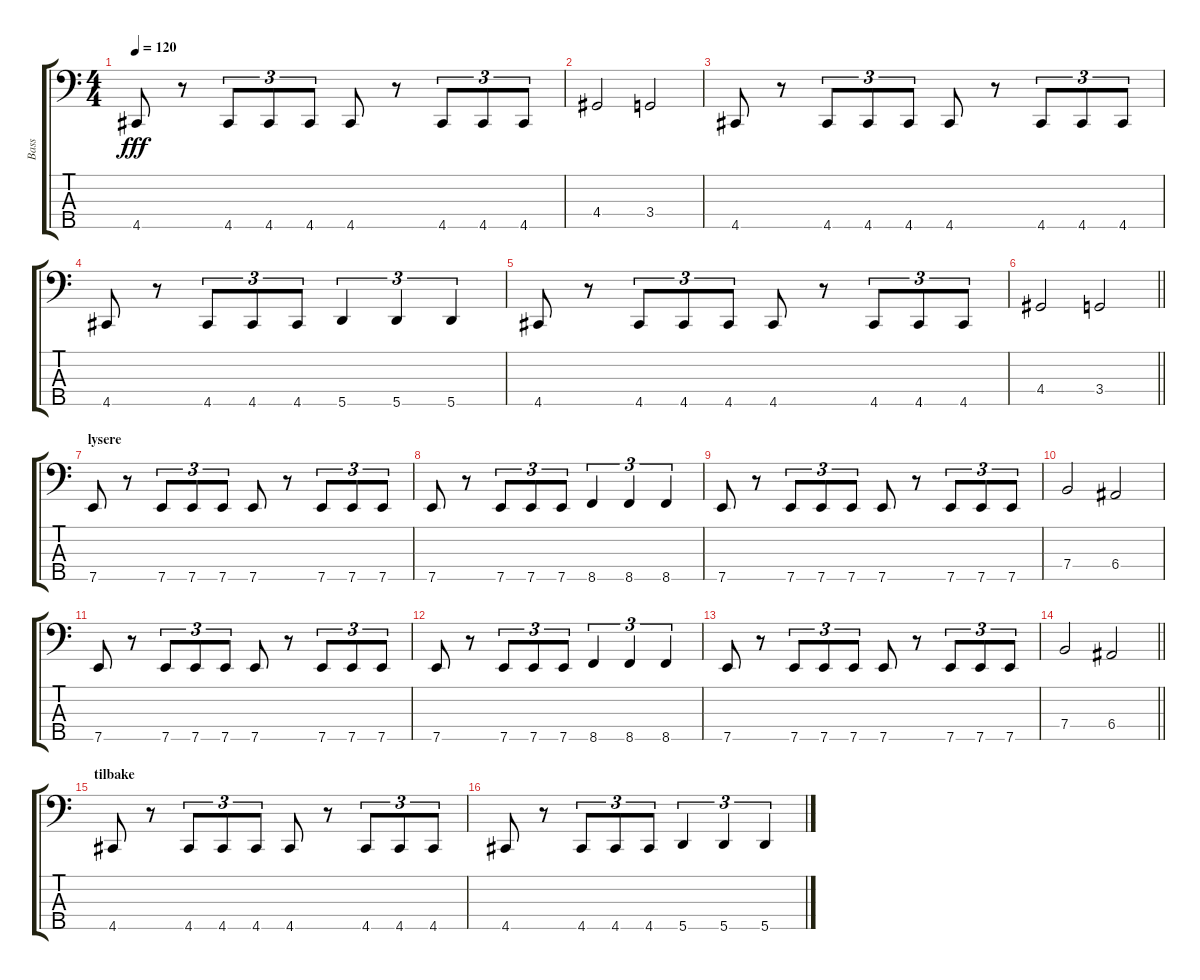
\track ("Bass" "Bass") {instrument electricbassfinger}
\staff {score tabs}
\tuning (G2 D2 A1 E1 A0) {hide}
\ts (4 4)
\tempo 120
\clef f4
\ks c
4.5.8{dy fff} r.8 4.5.8{tu (3 2)} 4.5.8{tu (3 2)} 4.5.8{tu (3 2)} 4.5.8 r.8 4.5.8{tu (3 2)} 4.5.8{tu (3 2)} 4.5.8{tu (3 2)} |
4.4.2 3.4.2 |
4.5.8 r.8 4.5.8{tu (3 2)} 4.5.8{tu (3 2)} 4.5.8{tu (3 2)} 4.5.8 r.8 4.5.8{tu (3 2)} 4.5.8{tu (3 2)} 4.5.8{tu (3 2)} |
4.5.8 r.8 4.5.8{tu (3 2)} 4.5.8{tu (3 2)} 4.5.8{tu (3 2)} 5.5.4{tu (3 2)} 5.5.4{tu (3 2)} 5.5.4{tu (3 2)} |
4.5.8 r.8 4.5.8{tu (3 2)} 4.5.8{tu (3 2)} 4.5.8{tu (3 2)} 4.5.8 r.8 4.5.8{tu (3 2)} 4.5.8{tu (3 2)} 4.5.8{tu (3 2)} |
\barLineRight lightlight
4.4.2 3.4.2 |
\section ("" "lysere")
7.5.8 r.8 7.5.8{tu (3 2)} 7.5.8{tu (3 2)} 7.5.8{tu (3 2)} 7.5.8 r.8 7.5.8{tu (3 2)} 7.5.8{tu (3 2)} 7.5.8{tu (3 2)} |
7.5.8 r.8 7.5.8{tu (3 2)} 7.5.8{tu (3 2)} 7.5.8{tu (3 2)} 8.5.4{tu (3 2)} 8.5.4{tu (3 2)} 8.5.4{tu (3 2)} |
7.5.8 r.8 7.5.8{tu (3 2)} 7.5.8{tu (3 2)} 7.5.8{tu (3 2)} 7.5.8 r.8 7.5.8{tu (3 2)} 7.5.8{tu (3 2)} 7.5.8{tu (3 2)} |
7.4.2 6.4.2 |
7.5.8 r.8 7.5.8{tu (3 2)} 7.5.8{tu (3 2)} 7.5.8{tu (3 2)} 7.5.8 r.8 7.5.8{tu (3 2)} 7.5.8{tu (3 2)} 7.5.8{tu (3 2)} |
7.5.8 r.8 7.5.8{tu (3 2)} 7.5.8{tu (3 2)} 7.5.8{tu (3 2)} 8.5.4{tu (3 2)} 8.5.4{tu (3 2)} 8.5.4{tu (3 2)} |
7.5.8 r.8 7.5.8{tu (3 2)} 7.5.8{tu (3 2)} 7.5.8{tu (3 2)} 7.5.8 r.8 7.5.8{tu (3 2)} 7.5.8{tu (3 2)} 7.5.8{tu (3 2)} |
\barLineRight lightlight
7.4.2 6.4.2 |
\section ("" "tilbake")
4.5.8 r.8 4.5.8{tu (3 2)} 4.5.8{tu (3 2)} 4.5.8{tu (3 2)} 4.5.8 r.8 4.5.8{tu (3 2)} 4.5.8{tu (3 2)} 4.5.8{tu (3 2)} |
4.5.8 r.8 4.5.8{tu (3 2)} 4.5.8{tu (3 2)} 4.5.8{tu (3 2)} 5.5.4{tu (3 2)} 5.5.4{tu (3 2)} 5.5.4{tu (3 2)}
